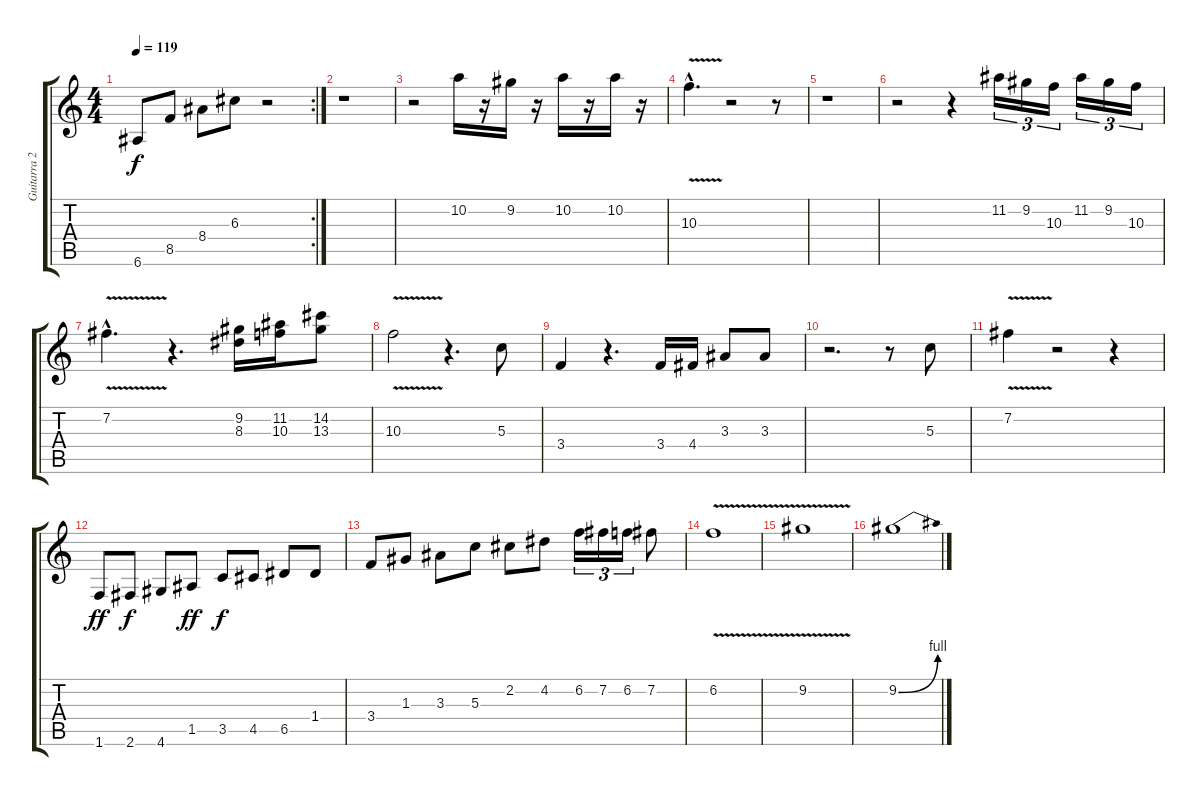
\track ("Guitarra 2" "Guitarra 2") {instrument distortionguitar}
\staff {score tabs}
\tuning (E4 B3 G3 D3 A2 E2) {hide}
\rc 2
\ts (4 4)
\tempo 119
\clef g2
\ks c
6.6.8{dy f} 8.5.8 8.4.8 6.3.8 r.2 |
r.1 |
r.2 10.2.16 r.16 9.2.16 r.16 10.2.16 r.16 10.2.16 r.16 |
10.3{v hac}.4{d} r.2 r.8 |
r.1 |
r.2 r.4 11.2.16{tu (3 2)} 9.2.16{tu (3 2)} 10.3.16{tu (3 2)} 11.2.16{tu (3 2)} 9.2.16{tu (3 2)} 10.3.16{tu (3 2)} |
7.2{v hac}.4{d} r.4{d} (9.2 8.3).16 (11.2 10.3).16 (14.2 13.3).8 |
10.3{v}.2 r.4{d} 5.3.8 |
3.4.4 r.4{d} 3.4.16 4.4.16 3.3.8 3.3.8 |
r.2{d} r.8 5.3.8 |
7.2{v}.4 r.2 r.4 |
1.6.8{dy ff} 2.6.8{dy f} 4.6.8 1.5.8{dy ff} 3.5.8{dy f} 4.5.8 6.5.8 1.4.8 |
3.4.8 1.3.8 3.3.8 5.3.8 2.2.8 4.2.8 6.2.16{tu (3 2)} 7.2.16{tu (3 2)} 6.2.16{tu (3 2)} 7.2.8 |
6.2{v}.1 |
9.2{v}.1 |
9.2{be (bend 0 0 60 4)}.1
